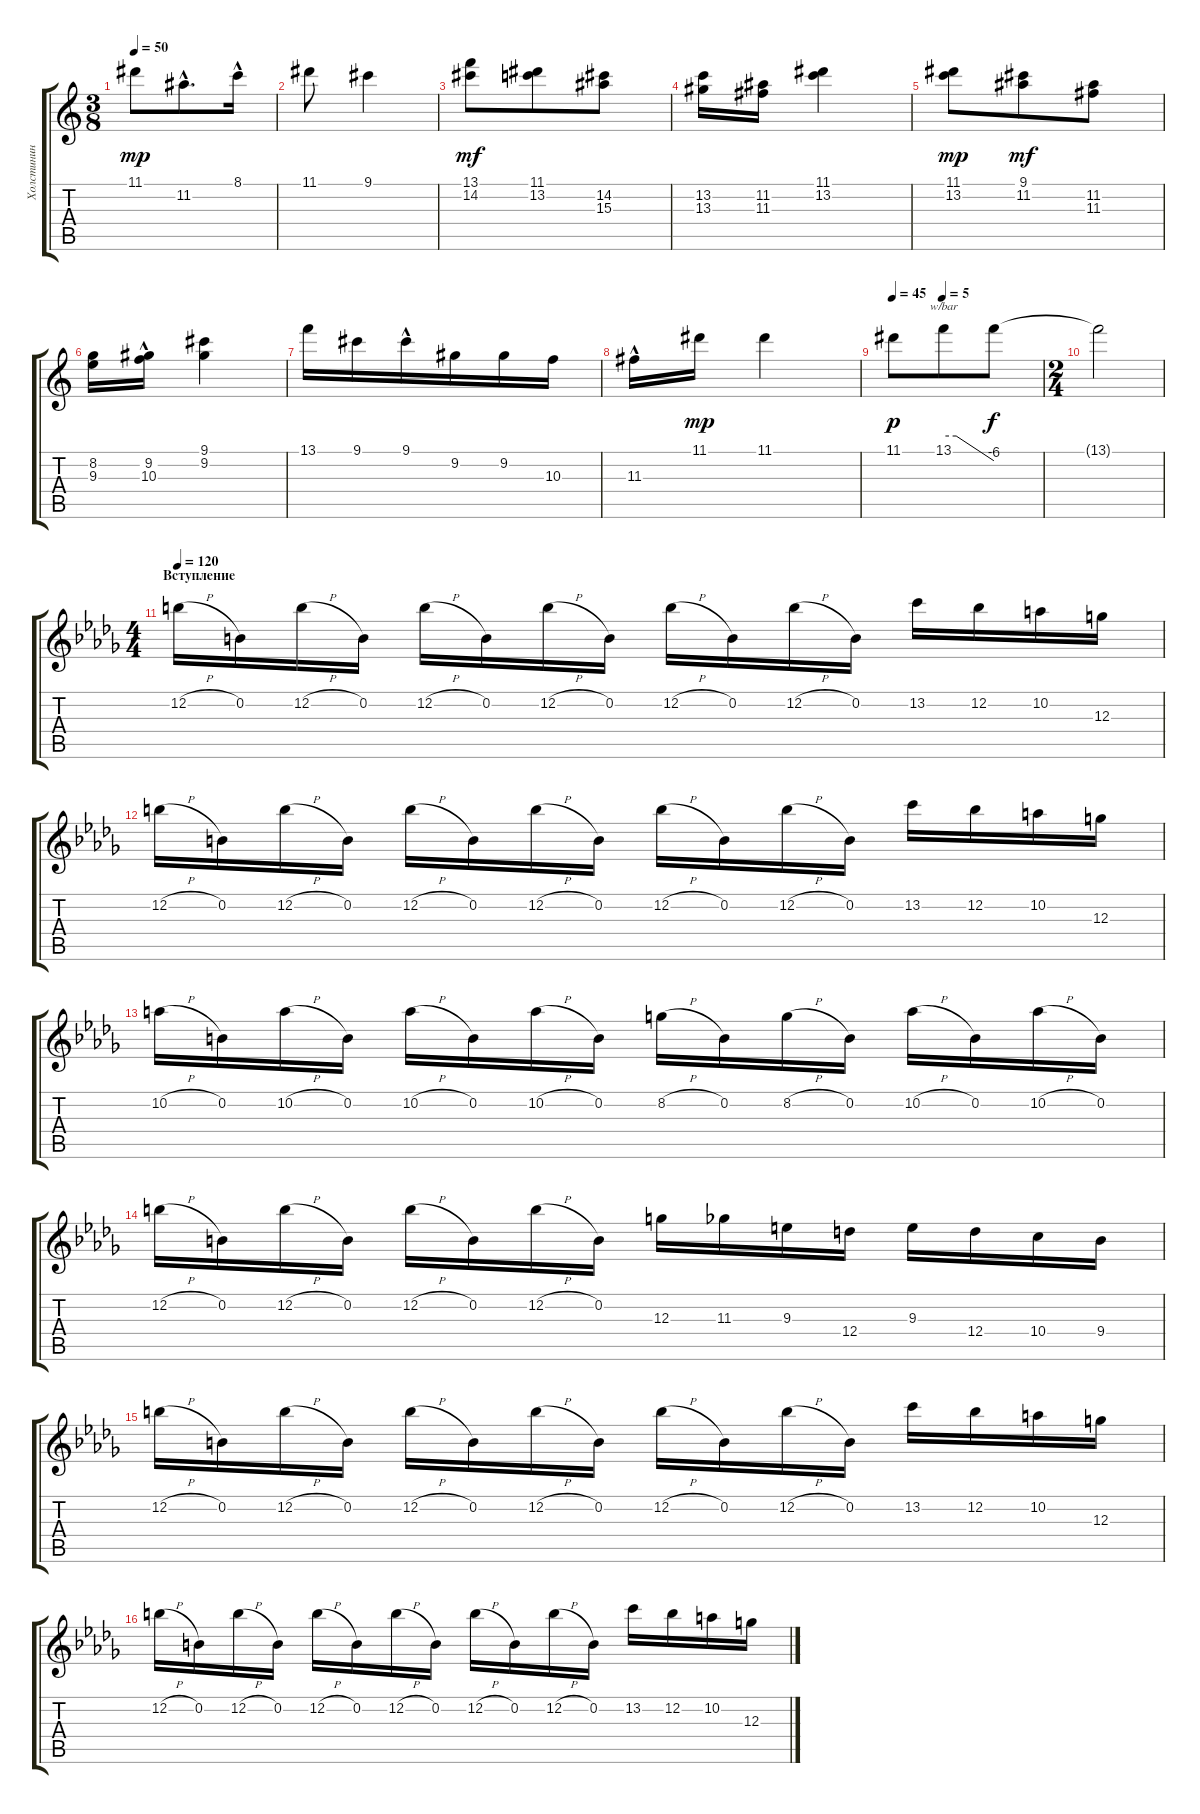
\track ("Холстинин" "Холстинин") {instrument overdrivenguitar}
\staff {score tabs}
\tuning (E4 B3 G3 D3 A2 E2) {hide}
\ts (3 8)
\tempo 50
\clef g2
\ks c
11.1.8{dy mp} 11.2{hac}.8{d} 8.1{hac}.16 |
11.1.8 9.1.4 |
(13.1 14.2).8{dy mf} (11.1 13.2).8 (14.2 15.3).8 |
(13.2 13.3).16 (11.2 11.3).16 (11.1 13.2).4 |
(11.1 13.2).8{dy mp} (9.1 11.2).8{dy mf} (11.2 11.3).8 |
(8.2 9.3).16 (9.2 10.3{hac}).16 (9.1 9.2).4 |
13.1.16 9.1.16 9.1{hac}.16 9.2.16 9.2.16 10.3.16 |
11.3{hac}.16 11.1.16{dy mp} 11.1.4 |
\tempo 45
\tempo (5 0.3333333333333333)
11.1.8{dy p volume 6} 13.1.8{tbe (custom default 0 0 15 0 60 -24) volume 0} 13.1{t}.8{dy f} |
\ts (2 4)
13.1{t}.2 |
\ts (4 4)
\section ("" "Вступление ")
\tempo 120
\ks db
12.2{h}.16{volume 15 balance 10 instrument distortionguitar} 0.2.16 12.2{h}.16 0.2.16 12.2{h}.16 0.2.16 12.2{h}.16 0.2.16 12.2{h}.16 0.2.16 12.2{h}.16 0.2.16 13.2.16 12.2.16 10.2.16 12.3.16 |
12.2{h}.16 0.2.16 12.2{h}.16 0.2.16 12.2{h}.16 0.2.16 12.2{h}.16 0.2.16 12.2{h}.16 0.2.16 12.2{h}.16 0.2.16 13.2.16 12.2.16 10.2.16 12.3.16 |
10.2{h}.16 0.2.16 10.2{h}.16 0.2.16 10.2{h}.16 0.2.16 10.2{h}.16 0.2.16 8.2{h}.16 0.2.16 8.2{h}.16 0.2.16 10.2{h}.16 0.2.16 10.2{h}.16 0.2.16 |
12.2{h}.16 0.2.16 12.2{h}.16 0.2.16 12.2{h}.16 0.2.16 12.2{h}.16 0.2.16 12.3.16 11.3.16 9.3.16 12.4.16 9.3.16 12.4.16 10.4.16 9.4.16 |
12.2{h}.16 0.2.16 12.2{h}.16 0.2.16 12.2{h}.16 0.2.16 12.2{h}.16 0.2.16 12.2{h}.16 0.2.16 12.2{h}.16 0.2.16 13.2.16 12.2.16 10.2.16 12.3.16 |
12.2{h}.16 0.2.16 12.2{h}.16 0.2.16 12.2{h}.16 0.2.16 12.2{h}.16 0.2.16 12.2{h}.16 0.2.16 12.2{h}.16 0.2.16 13.2.16 12.2.16 10.2.16 12.3.16
